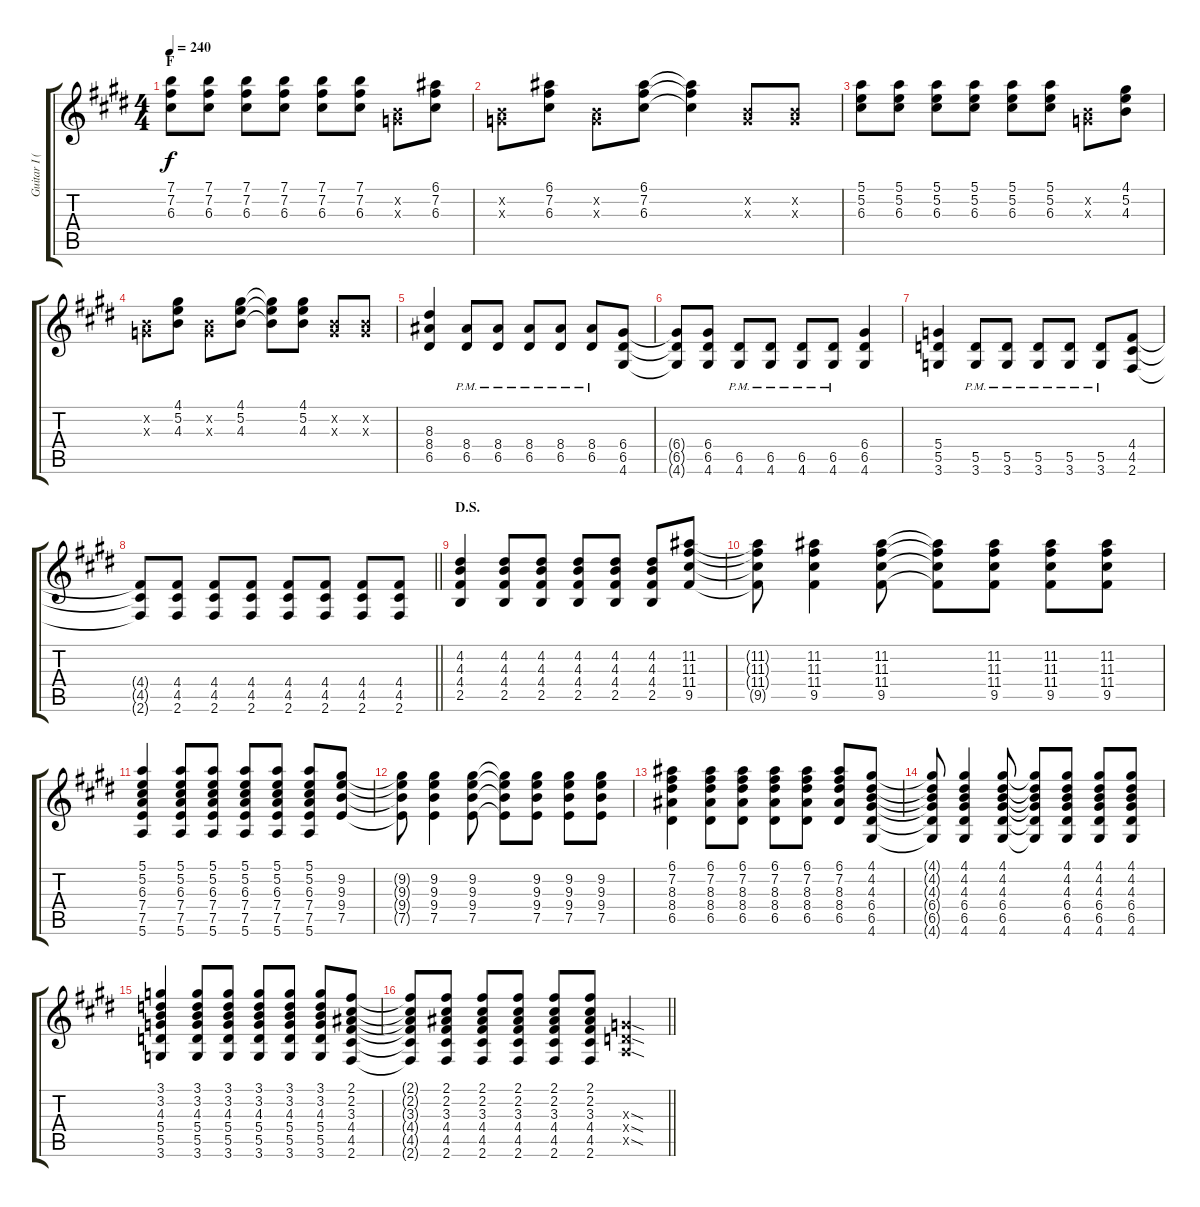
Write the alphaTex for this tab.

\track ("Guitar I (Hirasawa Yui)" "Guitar I (") {instrument overdrivenguitar}
\staff {score tabs}
\tuning (E4 B3 G3 D3 A2 E2) {hide}
\ts (4 4)
\section ("" "F")
\tempo 240
\clef g2
\ks e
(7.1 7.2 6.3).8{dy f} (7.1 7.2 6.3).8 (7.1 7.2 6.3).8 (7.1 7.2 6.3).8 (7.1 7.2 6.3).8 (7.1 7.2 6.3).8 (0.2{x} 0.3{x}).8 (6.1 7.2 6.3).8 |
(0.2{x} 0.3{x}).8 (6.1 7.2 6.3).8 (0.2{x} 0.3{x}).8 (6.1 7.2 6.3).8 (6.1{t} 7.2{t} 6.3{t}).4 (0.2{x} 0.3{x}).8 (0.2{x} 0.3{x}).8 |
(5.1 5.2 6.3).8 (5.1 5.2 6.3).8 (5.1 5.2 6.3).8 (5.1 5.2 6.3).8 (5.1 5.2 6.3).8 (5.1 5.2 6.3).8 (0.2{x} 0.3{x}).8 (4.1 5.2 4.3).8 |
(0.2{x} 0.3{x}).8 (4.1 5.2 4.3).8 (0.2{x} 0.3{x}).8 (4.1 5.2 4.3).8 (4.1{t} 5.2{t} 4.3{t}).8 (4.1 5.2 4.3).8 (0.2{x} 0.3{x}).8 (0.2{x} 0.3{x}).8 |
(8.3 8.4 6.5).4 (8.4{pm} 6.5{pm}).8 (8.4{pm} 6.5{pm}).8 (8.4{pm} 6.5{pm}).8 (8.4{pm} 6.5{pm}).8 (8.4{pm} 6.5{pm}).8 (6.4 6.5 4.6).8 |
(6.4{t} 6.5{t} 4.6{t}).8 (6.4 6.5 4.6).8 (6.5{pm} 4.6{pm}).8 (6.5{pm} 4.6{pm}).8 (6.5{pm} 4.6{pm}).8 (6.5{pm} 4.6{pm}).8 (6.4 6.5 4.6).4 |
(5.4 5.5 3.6).4 (5.5{pm} 3.6{pm}).8 (5.5{pm} 3.6{pm}).8 (5.5{pm} 3.6{pm}).8 (5.5{pm} 3.6{pm}).8 (5.5{pm} 3.6{pm}).8 (4.4 4.5 2.6).8 |
\barLineRight lightlight
(4.4{t} 4.5{t} 2.6{t}).8 (4.4 4.5 2.6).8 (4.4 4.5 2.6).8 (4.4 4.5 2.6).8 (4.4 4.5 2.6).8 (4.4 4.5 2.6).8 (4.4 4.5 2.6).8 (4.4 4.5 2.6).8 |
\section ("" "D.S.")
(4.2 4.3 4.4 2.5).4 (4.2 4.3 4.4 2.5).8 (4.2 4.3 4.4 2.5).8 (4.2 4.3 4.4 2.5).8 (4.2 4.3 4.4 2.5).8 (4.2 4.3 4.4 2.5).8 (11.2 11.3 11.4 9.5).8 |
(11.2{t} 11.3{t} 11.4{t} 9.5{t}).8 (11.2 11.3 11.4 9.5).4 (11.2 11.3 11.4 9.5).8 (11.2{t} 11.3{t} 11.4{t} 9.5{t}).8 (11.2 11.3 11.4 9.5).8 (11.2 11.3 11.4 9.5).8 (11.2 11.3 11.4 9.5).8 |
(5.1 5.2 6.3 7.4 7.5 5.6).4 (5.1 5.2 6.3 7.4 7.5 5.6).8 (5.1 5.2 6.3 7.4 7.5 5.6).8 (5.1 5.2 6.3 7.4 7.5 5.6).8 (5.1 5.2 6.3 7.4 7.5 5.6).8 (5.1 5.2 6.3 7.4 7.5 5.6).8 (9.2 9.3 9.4 7.5).8 |
(9.2{t} 9.3{t} 9.4{t} 7.5{t}).8 (9.2 9.3 9.4 7.5).4 (9.2 9.3 9.4 7.5).8 (9.2{t} 9.3{t} 9.4{t} 7.5{t}).8 (9.2 9.3 9.4 7.5).8 (9.2 9.3 9.4 7.5).8 (9.2 9.3 9.4 7.5).8 |
(6.1 7.2 8.3 8.4 6.5).4 (6.1 7.2 8.3 8.4 6.5).8 (6.1 7.2 8.3 8.4 6.5).8 (6.1 7.2 8.3 8.4 6.5).8 (6.1 7.2 8.3 8.4 6.5).8 (6.1 7.2 8.3 8.4 6.5).8 (4.1 4.2 4.3 6.4 6.5 4.6).8 |
(4.1{t} 4.2{t} 4.3{t} 6.4{t} 6.5{t} 4.6{t}).8 (4.1 4.2 4.3 6.4 6.5 4.6).4 (4.1 4.2 4.3 6.4 6.5 4.6).8 (4.1{t} 4.2{t} 4.3{t} 6.4{t} 6.5{t} 4.6{t}).8 (4.1 4.2 4.3 6.4 6.5 4.6).8 (4.1 4.2 4.3 6.4 6.5 4.6).8 (4.1 4.2 4.3 6.4 6.5 4.6).8 |
(3.1 3.2 4.3 5.4 5.5 3.6).4 (3.1 3.2 4.3 5.4 5.5 3.6).8 (3.1 3.2 4.3 5.4 5.5 3.6).8 (3.1 3.2 4.3 5.4 5.5 3.6).8 (3.1 3.2 4.3 5.4 5.5 3.6).8 (3.1 3.2 4.3 5.4 5.5 3.6).8 (2.1 2.2 3.3 4.4 4.5 2.6).8 |
\barLineRight lightlight
(2.1{t} 2.2{t} 3.3{t} 4.4{t} 4.5{t} 2.6{t}).8 (2.1 2.2 3.3 4.4 4.5 2.6).8 (2.1 2.2 3.3 4.4 4.5 2.6).8 (2.1 2.2 3.3 4.4 4.5 2.6).8 (2.1 2.2 3.3 4.4 4.5 2.6).8 (2.1 2.2 3.3 4.4 4.5 2.6).8 (0.3{sod x} 0.4{sod x} 0.5{sod x}).4
